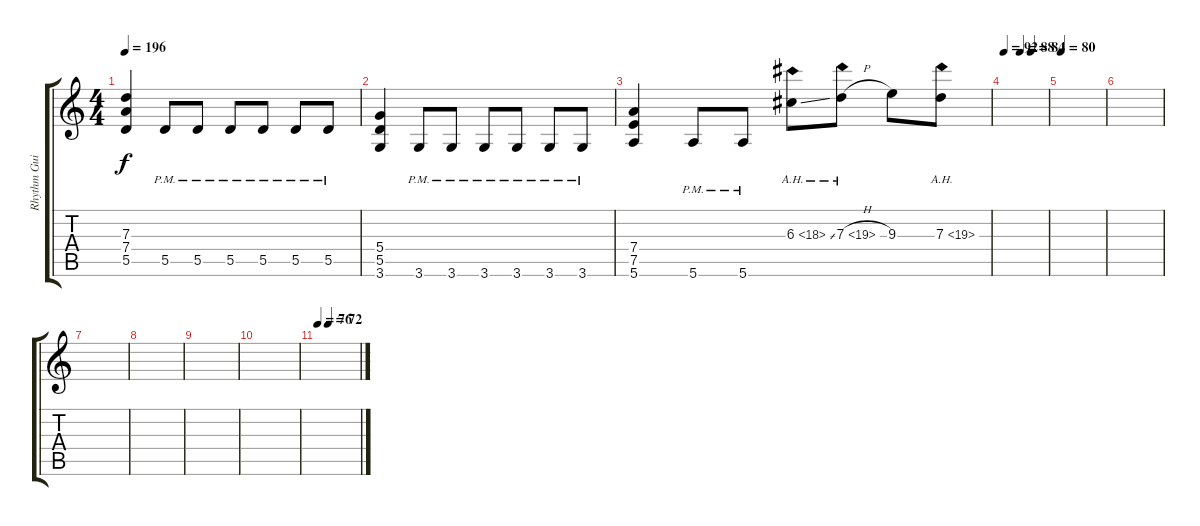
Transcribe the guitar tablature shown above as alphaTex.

\track ("Rhythm Guitar(L)" "Rhythm Gui") {instrument distortionguitar}
\staff {score tabs}
\tuning (E4 B3 G3 D3 A2 E2) {hide}
\ts (4 4)
\tempo 196
\clef g2
\ks c
(7.3 7.4 5.5).4{dy f} 5.5{pm}.8 5.5{pm}.8 5.5{pm}.8 5.5{pm}.8 5.5{pm}.8 5.5{pm}.8 |
(5.4 5.5 3.6).4 3.6{pm}.8 3.6{pm}.8 3.6{pm}.8 3.6{pm}.8 3.6{pm}.8 3.6{pm}.8 |
(7.4 7.5 5.6).4 5.6{pm}.8 5.6{pm}.8 6.3{ah 12 ss}.8 7.3{ah 12 h}.8 9.3.8 7.3{ah 12}.8 |
\tempo 92
\tempo (88 0.375)
\tempo (84 0.625)
|
\tempo 80
|
|
|
|
|
|
\tempo 76
\tempo (72 0.25)
